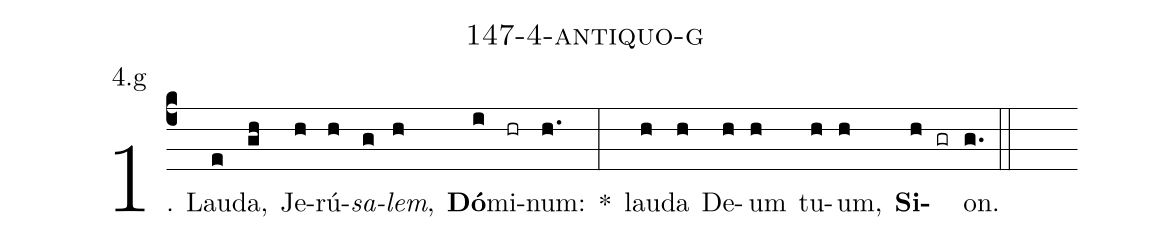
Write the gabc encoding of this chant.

name: 147-4-antiquo-g;
annotation: 4.g;
%%
(c4)1. Lau(e)da,(gh) Je(h)rú(h)<i>sa</i>(g)<i>lem</i>,(h) <b>Dó</b>(i)mi(hr)num:(h.) *(:) lau(h)da(h) De(h)um(h) tu(h)um,(h) <b>Si</b>(h gr)on.(g.) (::)
